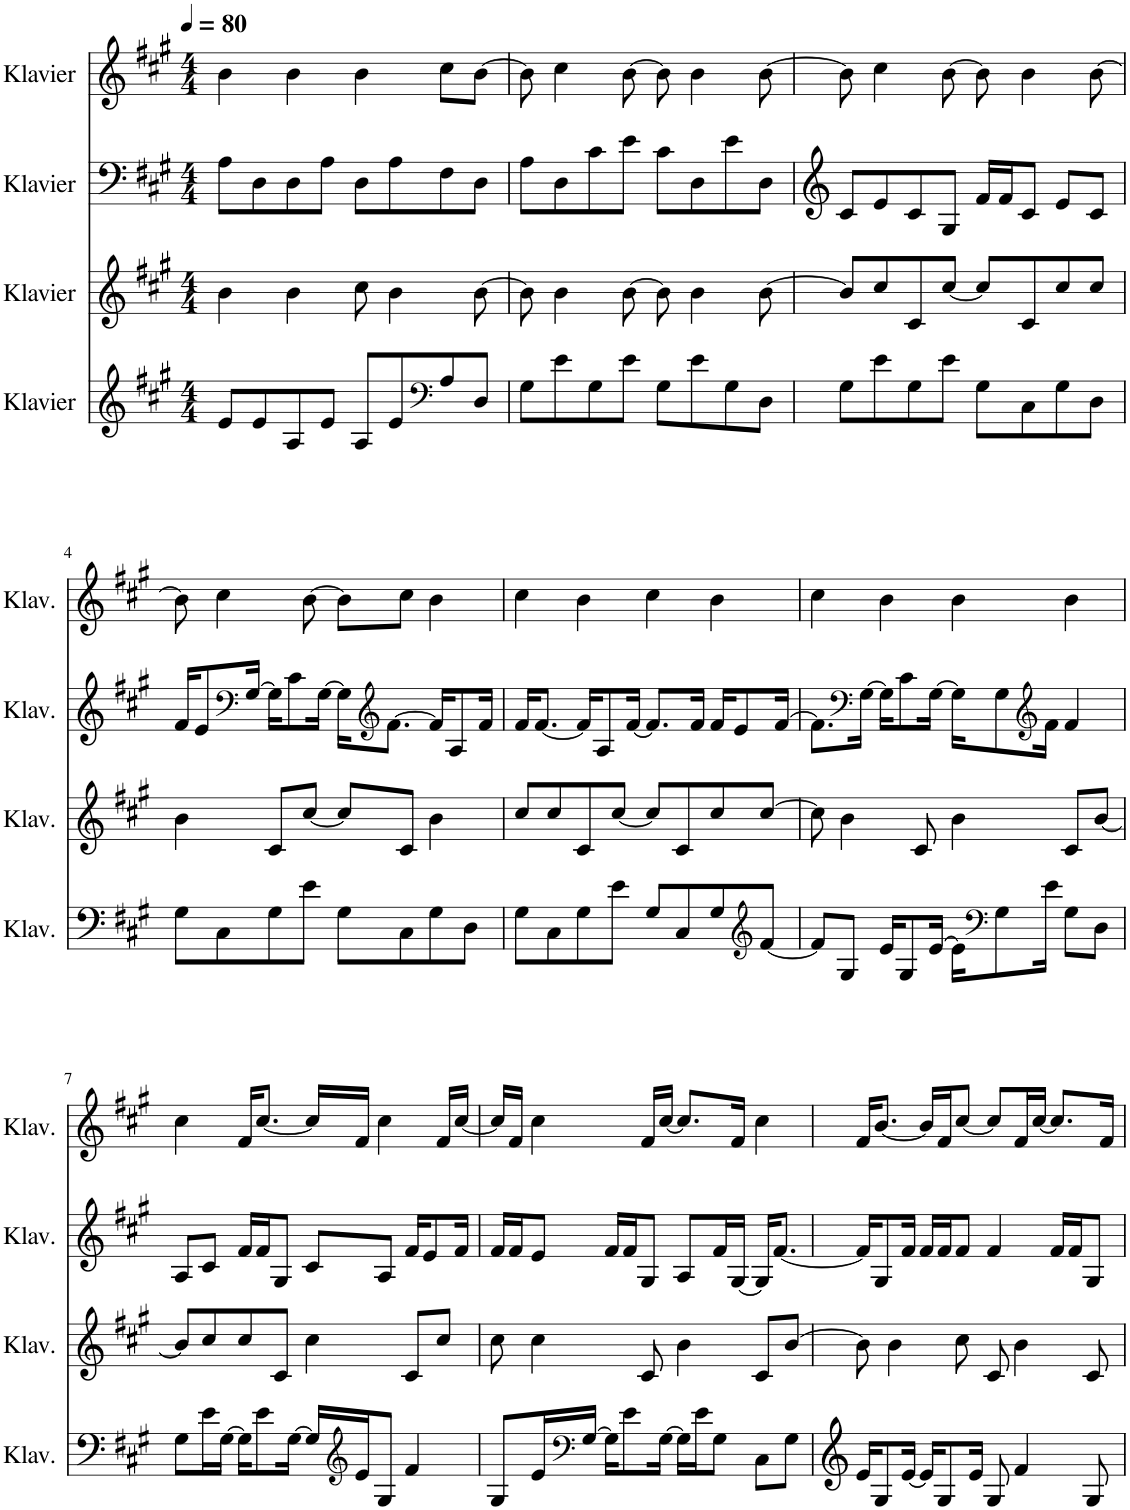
**kern	**kern	**kern	**kern
*part4	*part3	*part2	*part1
*staff4	*staff3	*staff2	*staff1
*I"Klavier	*I"Klavier	*I"Klavier	*I"Klavier
*I'Klav.	*I'Klav.	*I'Klav.	*I'Klav.
*clefG2	*clefG2	*clefF4	*clefG2
*k[f#c#g#]	*k[f#c#g#]	*k[f#c#g#]	*k[f#c#g#]
*M4/4	*M4/4	*M4/4	*M4/4
*MM80	*MM80	*MM80	*MM80
=1	=1	=1	=1
8e/L	4b\	8A\L	4b\
8e/	.	8D\	.
8A/	4b\	8D\	4b\
8e/J	.	8A\J	.
8A/L	8cc#\	8D\L	4b\
8e/	4b\	8A\	.
*clefF4	*	*	*
8A/	.	8F#\	8cc#\L
8D/J	[8b\	8D\J	[8b\J
=2	=2	=2	=2
8G#\L	8b\]	8A\L	8b\]
8e\	4b\	8D\	4cc#\
8G#\	.	8c#\	.
8e\J	[8b\	8e\J	[8b\
8G#\L	8b\]	8c#\L	8b\]
8e\	4b\	8D\	4b\
8G#\	.	8e\	.
8D\J	[8b\	8D\J	[8b\
=3	=3	=3	=3
8G#\L	8b/L]	8c#/L	8b\]
8e\	8cc#/	8e/	4cc#\
8G#\	8c#/	8c#/	.
8e\J	[8cc#/J	8G#/J	[8b\
8G#\L	8cc#/L]	16f#/LL	8b\]
.	.	16f#/J	.
8C#\	8c#/	8c#/J	4b\
8G#\	8cc#/	8e/L	.
8D\J	8cc#/J	8c#/J	[8b\
!!LO:LB:g=z
=4	=4	=4	=4
8G#\L	4b\	16f#/KL	8b\]
.	.	8e/	.
8C#\	.	.	4cc#\
*	*	*clefF4	*
.	.	[16G#/Jk	.
8G#\	8c#/L	16G#\KL]	.
.	.	8c#\	.
8e\J	[8cc#/J	.	[8b\
.	.	[16G#\Jk	.
8G#\L	8cc#/L]	16G#\KL]	8b\L]
*	*	*clefG2	*
.	.	[8.f#\J	.
8C#\	8c#/J	.	8cc#\J
8G#\	4b\	16f#/KL]	4b\
.	.	8A/	.
8D\J	.	.	.
.	.	16f#/Jk	.
=5	=5	=5	=5
8G#\L	8cc#/L	16f#/KL	4cc#\
.	.	[8.f#/J	.
8C#\	8cc#/	.	.
8G#\	8c#/	16f#/KL]	4b\
.	.	8A/	.
8e\J	[8cc#/J	.	.
.	.	[16f#/Jk	.
8G#/L	8cc#/L]	8.f#/L]	4cc#\
8C#/	8c#/	.	.
.	.	16f#/Jk	.
8G#/	8cc#/	16f#/KL	4b\
.	.	8e/	.
*clefG2	*	*	*
[8f#/J	[8cc#/J	.	.
.	.	[16f#/Jk	.
=6	=6	=6	=6
8f#/L]	8cc#\]	8.f#\L]	4cc#\
8G#/J	4b\	.	.
*	*	*clefF4	*
.	.	[16G#\Jk	.
16e/KL	.	16G#\KL]	4b\
8G#/	.	8c#\	.
.	8c#/	.	.
[16e/Jk	.	[16G#\Jk	.
16e\KL]	4b\	16G#\KL]	4b\
*clefF4	*	*	*
8G#\	.	8G#\	.
*	*	*clefG2	*
16e\Jk	.	16f#\Jk	.
8G#\L	8c#/L	4f#/	4b\
8D\J	[8b/J	.	.
!!LO:LB:g=z
=7	=7	=7	=7
8G#\L	8b/L]	8A/L	4cc#\
16e\L	8cc#/	8c#/J	.
[16G#\JJ	.	.	.
16G#\KL]	8cc#/	16f#/LL	16f#/KL
8e\	.	16f#/J	[8.cc#/J
.	8c#/J	8G#/J	.
[16G#\Jk	.	.	.
16G#/LL]	4cc#\	8c#/L	16cc#/LL]
*clefG2	*	*	*
16e/J	.	.	16f#/JJ
8G#/J	.	8A/J	4cc#\
4f#/	8c#/L	16f#/KL	.
.	.	8e/	.
.	8cc#/J	.	16f#/LL
.	.	16f#/Jk	[16cc#/JJ
=8	=8	=8	=8
8G#/L	8cc#\	16f#/LL	16cc#/LL]
.	.	16f#/J	16f#/JJ
16e/L	4cc#\	8e/J	4cc#\
*clefF4	*	*	*
[16G#/JJ	.	.	.
16G#\KL]	.	16f#/LL	.
8e\	.	16f#/J	.
.	8c#/	8G#/J	16f#/LL
[16G#\Jk	.	.	[16cc#/JJ
16G#\LL]	4b\	8A/L	8.cc#/L]
16e\J	.	.	.
8G#\J	.	16f#/L	.
.	.	[16G#/JJ	16f#/Jk
8C#\L	8c#/L	16G#/KL]	4cc#\
.	.	[8.f#/J	.
8G#\J	[8b/J	.	.
=9	=9	=9	=9
16e/KL	8b\]	16f#/KL]	16f#/KL
8G#/	.	8G#/	[8.b/J
.	4b\	.	.
[16e/Jk	.	16f#/Jk	.
16e/KL]	.	16f#/LL	16b/LL]
8G#/	.	16f#/J	16f#/J
.	8cc#\	8f#/J	[8cc#/J
16e/Jk	.	.	.
8G#/	8c#/	4f#/	8cc#/L]
4f#/	4b\	.	16f#/L
.	.	.	[16cc#/JJ
.	.	16f#/LL	8.cc#/L]
.	.	16f#/J	.
8G#/	8c#/	8G#/J	.
.	.	.	16f#/Jk
=	=	=	=
*-	*-	*-	*-
